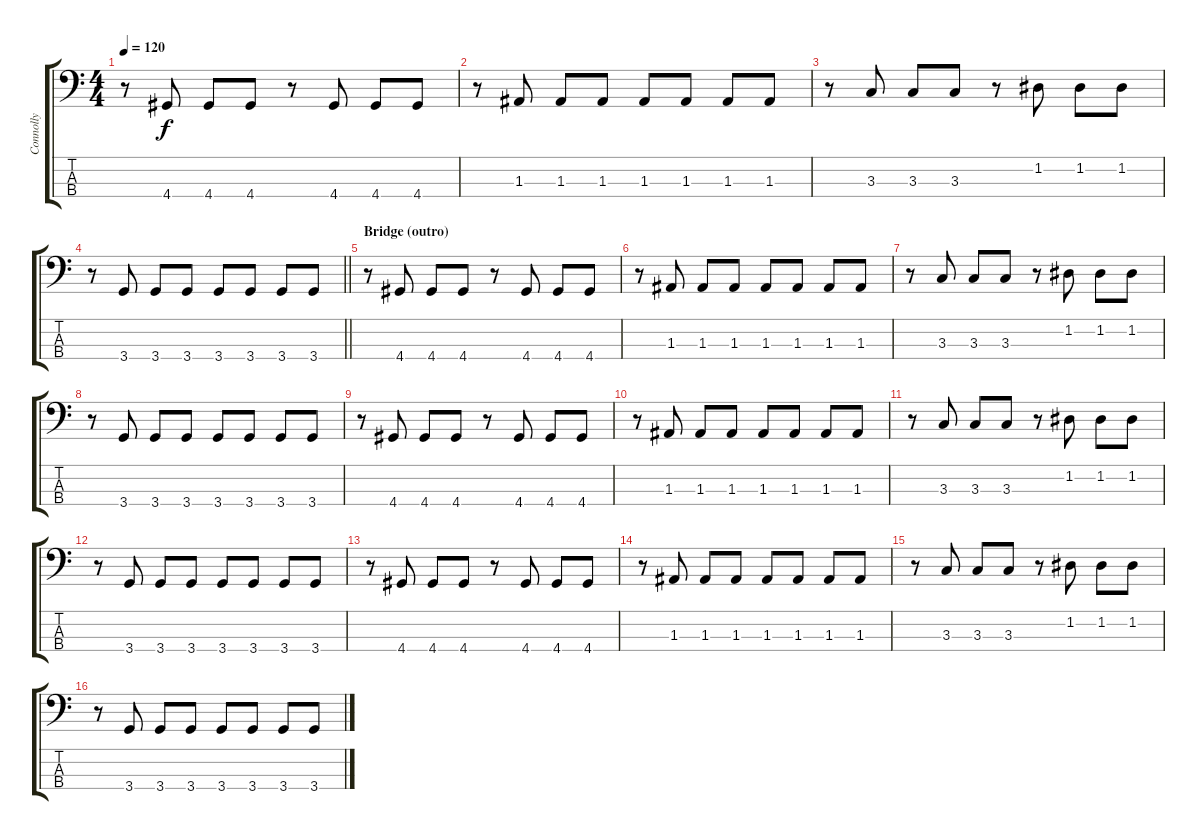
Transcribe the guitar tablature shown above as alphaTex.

\track ("Connolly" "Connolly") {instrument electricbassfinger}
\staff {score tabs}
\tuning (G2 D2 A1 E1) {hide}
\ts (4 4)
\tempo 120
\clef f4
\ks c
r.8{dy f} 4.4.8 4.4.8 4.4.8 r.8 4.4.8 4.4.8 4.4.8 |
r.8 1.3.8 1.3.8 1.3.8 1.3.8 1.3.8 1.3.8 1.3.8 |
r.8 3.3.8 3.3.8 3.3.8 r.8 1.2.8 1.2.8 1.2.8 |
\barLineRight lightlight
r.8 3.4.8 3.4.8 3.4.8 3.4.8 3.4.8 3.4.8 3.4.8 |
\section ("" "Bridge (outro)")
r.8 4.4.8 4.4.8 4.4.8 r.8 4.4.8 4.4.8 4.4.8 |
r.8 1.3.8 1.3.8 1.3.8 1.3.8 1.3.8 1.3.8 1.3.8 |
r.8 3.3.8 3.3.8 3.3.8 r.8 1.2.8 1.2.8 1.2.8 |
r.8 3.4.8 3.4.8 3.4.8 3.4.8 3.4.8 3.4.8 3.4.8 |
r.8 4.4.8 4.4.8 4.4.8 r.8 4.4.8 4.4.8 4.4.8 |
r.8 1.3.8 1.3.8 1.3.8 1.3.8 1.3.8 1.3.8 1.3.8 |
r.8 3.3.8 3.3.8 3.3.8 r.8 1.2.8 1.2.8 1.2.8 |
r.8 3.4.8 3.4.8 3.4.8 3.4.8 3.4.8 3.4.8 3.4.8 |
r.8 4.4.8 4.4.8 4.4.8 r.8 4.4.8 4.4.8 4.4.8 |
r.8 1.3.8 1.3.8 1.3.8 1.3.8 1.3.8 1.3.8 1.3.8 |
r.8 3.3.8 3.3.8 3.3.8 r.8 1.2.8 1.2.8 1.2.8 |
r.8 3.4.8 3.4.8 3.4.8 3.4.8 3.4.8 3.4.8 3.4.8
